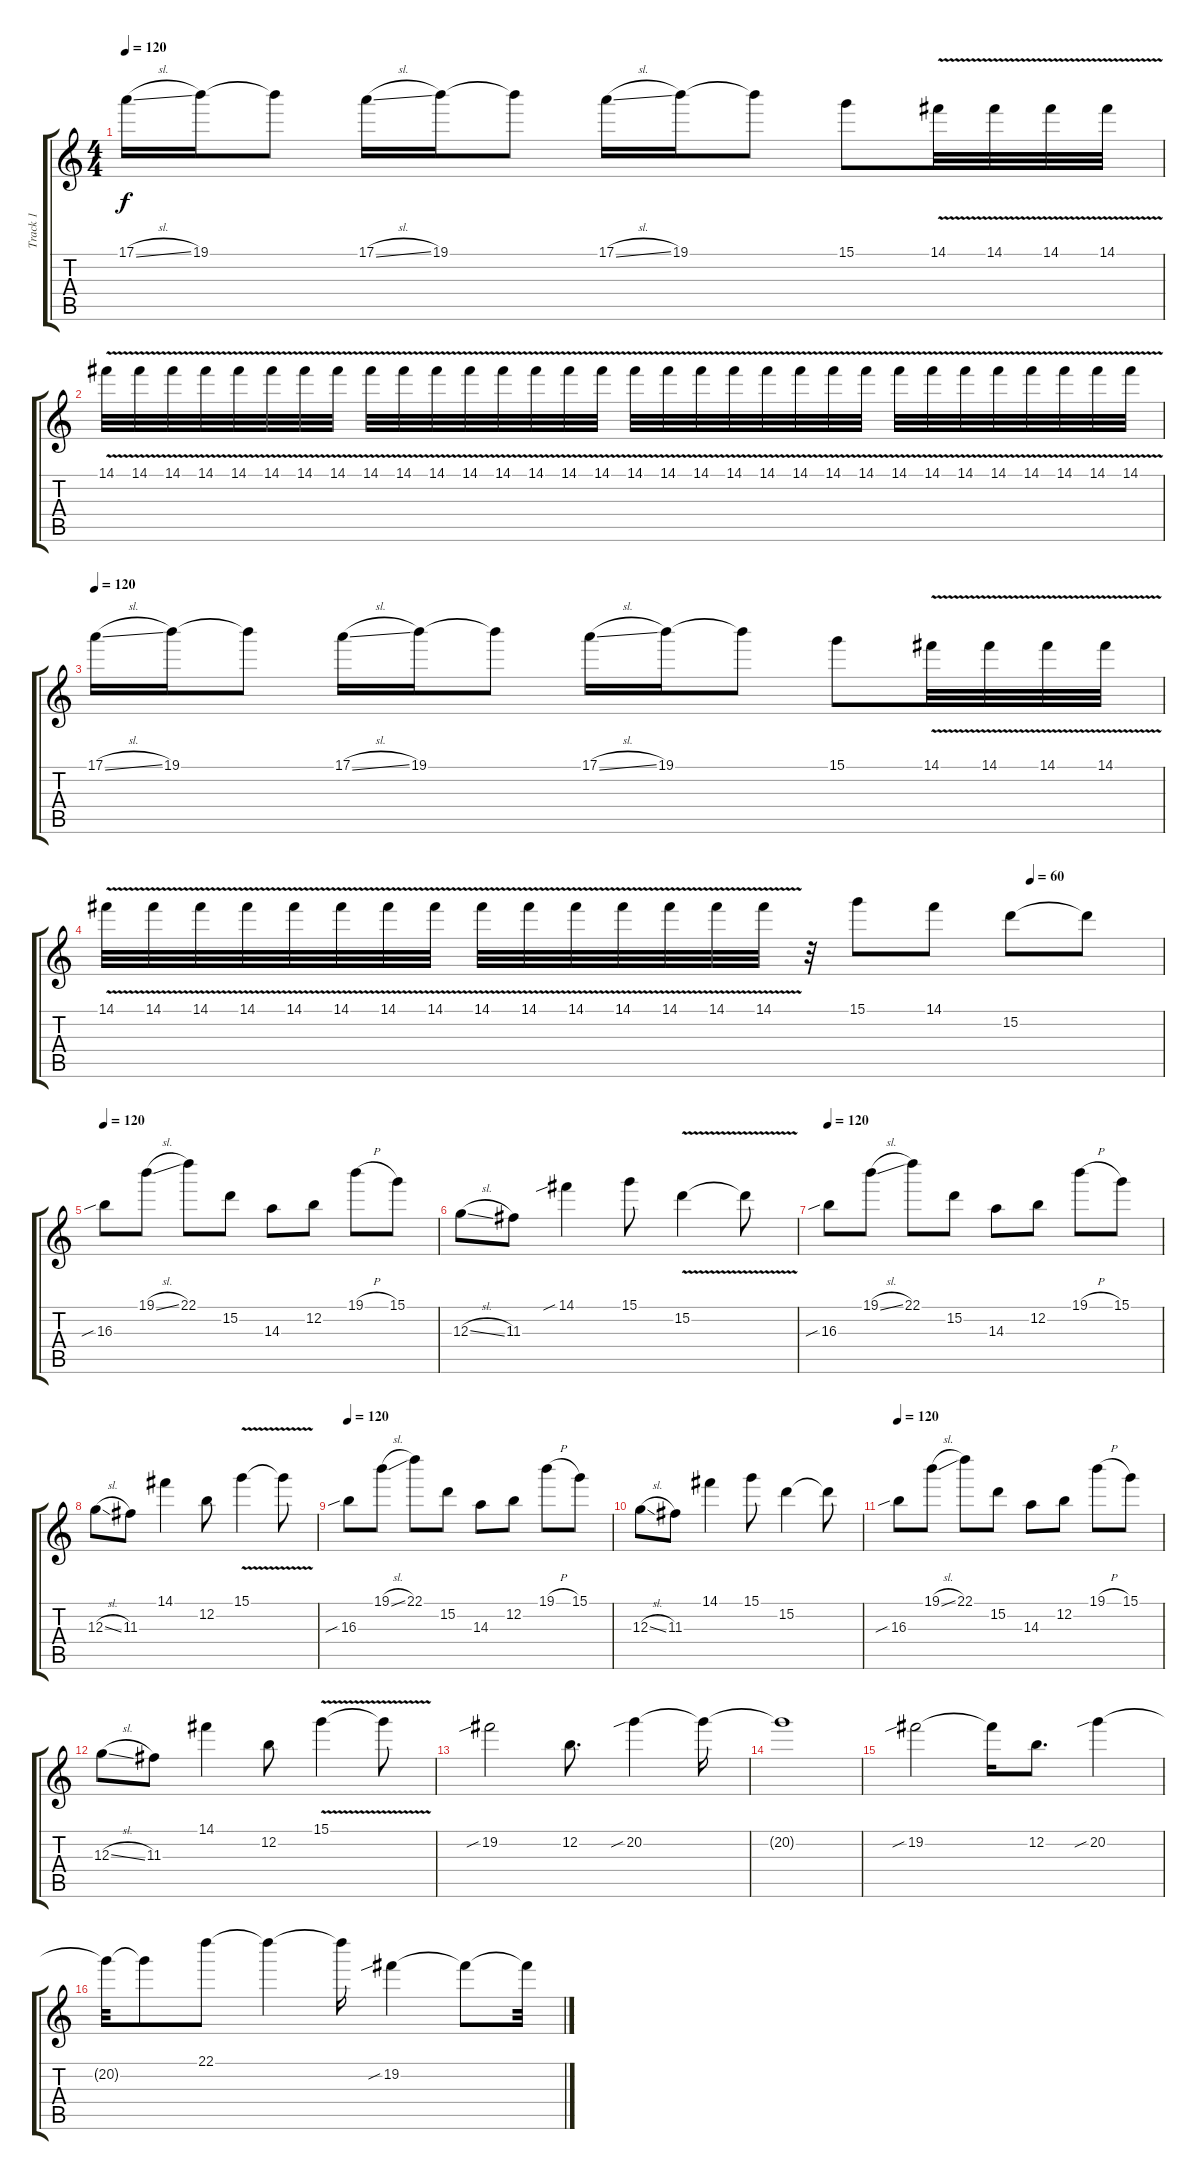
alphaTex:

\track ("Track 1" "Track 1") {instrument distortionguitar}
\staff {score tabs}
\tuning (E4 B3 G3 D3 A2 E2) {hide}
\ts (4 4)
\tempo 120
\clef g2
\ks c
17.1{sl}.16{dy f} 19.1.16 19.1{t}.8 17.1{sl}.16 19.1.16 19.1{t}.8 17.1{sl}.16 19.1.16 19.1{t}.8 15.1.8 14.1{v}.32 14.1{v}.32 14.1{v}.32 14.1{v}.32 |
14.1{v}.32 14.1{v}.32 14.1{v}.32 14.1{v}.32 14.1{v}.32 14.1{v}.32 14.1{v}.32 14.1{v}.32 14.1{v}.32 14.1{v}.32 14.1{v}.32 14.1{v}.32 14.1{v}.32 14.1{v}.32 14.1{v}.32 14.1{v}.32 14.1{v}.32 14.1{v}.32 14.1{v}.32 14.1{v}.32 14.1{v}.32 14.1{v}.32 14.1{v}.32 14.1{v}.32 14.1{v}.32 14.1{v}.32 14.1{v}.32 14.1{v}.32 14.1{v}.32 14.1{v}.32 14.1{v}.32 14.1{v}.32 |
\tempo 120
17.1{sl}.16 19.1.16 19.1{t}.8 17.1{sl}.16 19.1.16 19.1{t}.8 17.1{sl}.16 19.1.16 19.1{t}.8 15.1.8 14.1{v}.32 14.1{v}.32 14.1{v}.32 14.1{v}.32 |
\tempo (60 0.875)
14.1{v}.32 14.1{v}.32 14.1{v}.32 14.1{v}.32 14.1{v}.32 14.1{v}.32 14.1{v}.32 14.1{v}.32 14.1{v}.32 14.1{v}.32 14.1{v}.32 14.1{v}.32 14.1{v}.32 14.1{v}.32 14.1{v}.32 r.32 15.1.8 14.1.8 15.2.8 15.2{t}.8 |
\tempo 120
16.3{sib}.8 19.1{sl}.8 22.1.8 15.2.8 14.3.8 12.2.8 19.1{h}.8 15.1.8 |
12.3{sl}.8 11.3.8 14.1{sib}.4 15.1.8 15.2{v}.4 15.2{t}.8 |
\tempo 120
16.3{sib}.8 19.1{sl}.8 22.1.8 15.2.8 14.3.8 12.2.8 19.1{h}.8 15.1.8 |
12.3{sl}.8 11.3.8 14.1.4 12.2.8 15.1{v}.4 15.1{t}.8 |
\tempo 120
16.3{sib}.8 19.1{sl}.8 22.1.8 15.2.8 14.3.8 12.2.8 19.1{h}.8 15.1.8 |
12.3{sl}.8 11.3.8 14.1.4 15.1.8 15.2.4 15.2{t}.8 |
\tempo 120
16.3{sib}.8 19.1{sl}.8 22.1.8 15.2.8 14.3.8 12.2.8 19.1{h}.8 15.1.8 |
12.3{sl}.8 11.3.8 14.1.4 12.2.8 15.1{v}.4 15.1{t}.8 |
19.2{sib}.2 12.2.8{d} 20.2{sib}.4 20.2{t}.16 |
20.2{t}.1 |
19.2{sib}.2 19.2{t}.16 12.2.8{d} 20.2{sib}.4 |
20.2{t}.32 20.2{t}.8 22.1.8 22.1{t}.4 22.1{t}.16 19.2{sib}.4 19.2{t}.8 19.2{t}.32
